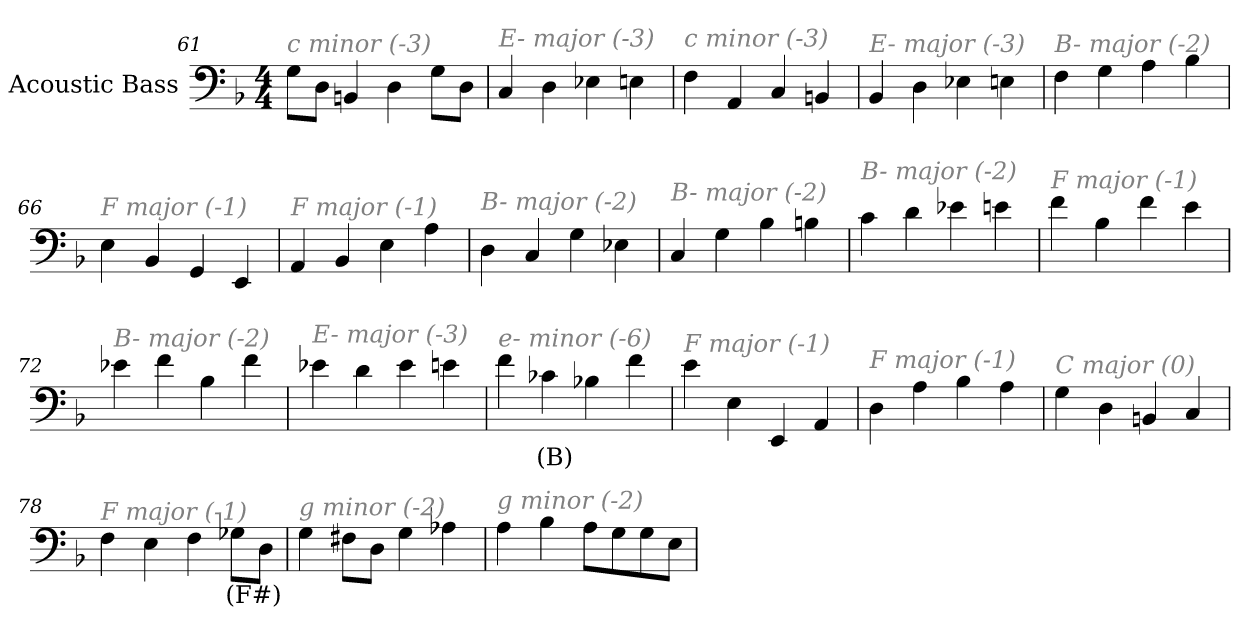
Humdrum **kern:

**kern	**text
*part1	*part1
*staff1	*staff1
*I"Acoustic Bass	*
*clefF4	*
*ITrd7c12	*
*k[b-]	*
*F:	*
*M4/4	*
=61	=61
!LO:TX:i:color=#808080:t=c minor (-3)	!
8GGL	.
8DDJ	.
4BBBn	.
4DD	.
8GGL	.
8DDJ	.
=62	=62
!LO:TX:i:color=#808080:t=E- major (-3)	!
4CC	.
4DD	.
4EE-X	.
4EEn	.
=63	=63
!LO:TX:i:color=#808080:t=c minor (-3)	!
4FF	.
4AAA	.
4CC	.
4BBBn	.
=64	=64
!LO:TX:i:color=#808080:t=E- major (-3)	!
4BBB-	.
4DD	.
4EE-X	.
4EEn	.
=65	=65
!LO:TX:i:color=#808080:t=B- major (-2)	!
4FF	.
4GG	.
4AA	.
4BB-	.
=66	=66
!LO:TX:i:color=#808080:t=F major (-1)	!
4EE	.
4BBB-	.
4GGG	.
4EEE	.
=67	=67
!LO:TX:i:color=#808080:t=F major (-1)	!
4AAA	.
4BBB-	.
4EE	.
4AA	.
=68	=68
!LO:TX:i:color=#808080:t=B- major (-2)	!
4DD	.
4CC	.
4GG	.
4EE-X	.
=69	=69
!LO:TX:i:color=#808080:t=B- major (-2)	!
4CC	.
4GG	.
4BB-	.
4BBn	.
=70	=70
!LO:TX:i:color=#808080:t=B- major (-2)	!
4C	.
4D	.
4E-X	.
4En	.
=71	=71
!LO:TX:i:color=#808080:t=F major (-1)	!
4F	.
4BB-	.
4F	.
4E	.
=72	=72
!LO:TX:i:color=#808080:t=B- major (-2)	!
4E-X	.
4F	.
4BB-	.
4F	.
=73	=73
!LO:TX:i:color=#808080:t=E- major (-3)	!
4E-X	.
4D	.
4E-	.
4En	.
=74	=74
!LO:TX:i:color=#808080:t=e- minor (-6)	!
4F	.
4C-Xi	(B)
4BB-X	.
4F	.
=75	=75
!LO:TX:i:color=#808080:t=F major (-1)	!
4E	.
4EE	.
4EEE	.
4AAA	.
=76	=76
!LO:TX:i:color=#808080:t=F major (-1)	!
4DD	.
4AA	.
4BB-	.
4AA	.
=77	=77
!LO:TX:i:color=#808080:t=C major (0)	!
4GG	.
4DD	.
4BBBn	.
4CC	.
=78	=78
!LO:TX:i:color=#808080:t=F major (-1)	!
4FF	.
4EE	.
4FF	.
8GG-XiL	(F#)
8DDJ	.
=79	=79
!LO:TX:i:color=#808080:t=g minor (-2)	!
4GG	.
8FF#XL	.
8DDJ	.
4GG	.
4AA-X	.
=80	=80
!LO:TX:i:color=#808080:t=g minor (-2)	!
4AA	.
4BB-	.
8AAL	.
8GG	.
8GG	.
8EEJ	.
=	=
*-	*-
